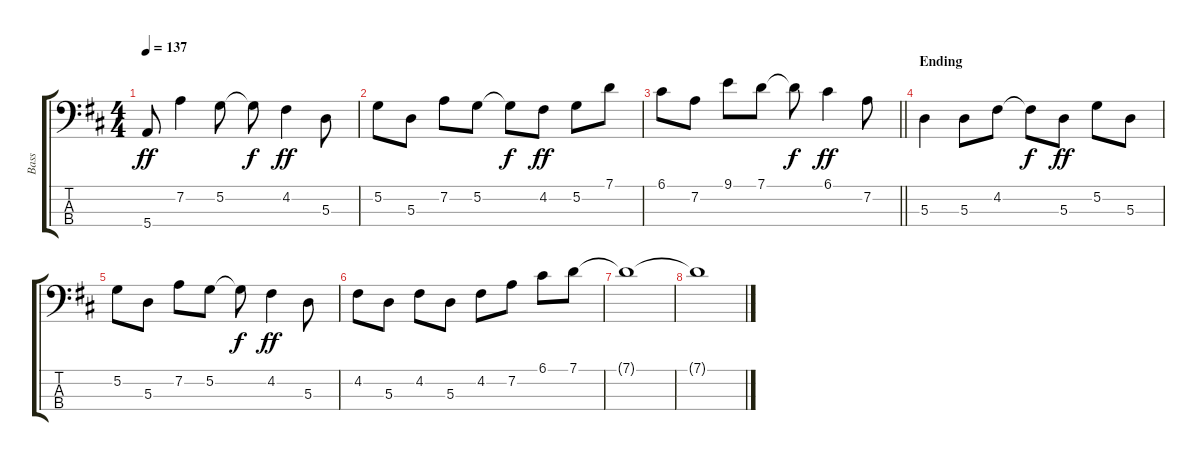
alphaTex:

\track ("Bass" "Bass") {instrument electricbasspick}
\staff {score tabs}
\tuning (G2 D2 A1 E1) {hide}
\ts (4 4)
\tempo 137
\clef f4
\ks d
5.4.8{dy ff} 7.2.4 5.2.8 5.2{t}.8{dy f} 4.2.4{dy ff} 5.3.8 |
5.2.8 5.3.8 7.2.8 5.2.8 5.2{t}.8{dy f} 4.2.8{dy ff} 5.2.8 7.1.8 |
\barLineRight lightlight
6.1.8 7.2.8 9.1.8 7.1.8 7.1{t}.8{dy f} 6.1.4{dy ff} 7.2.8 |
\section ("" "Ending")
5.3.4 5.3.8 4.2.8 4.2{t}.8{dy f} 5.3.8{dy ff} 5.2.8 5.3.8 |
5.2.8 5.3.8 7.2.8 5.2.8 5.2{t}.8{dy f} 4.2.4{dy ff} 5.3.8 |
4.2.8 5.3.8 4.2.8 5.3.8 4.2.8 7.2.8 6.1.8 7.1.8 |
7.1{t}.1 |
7.1{t}.1
